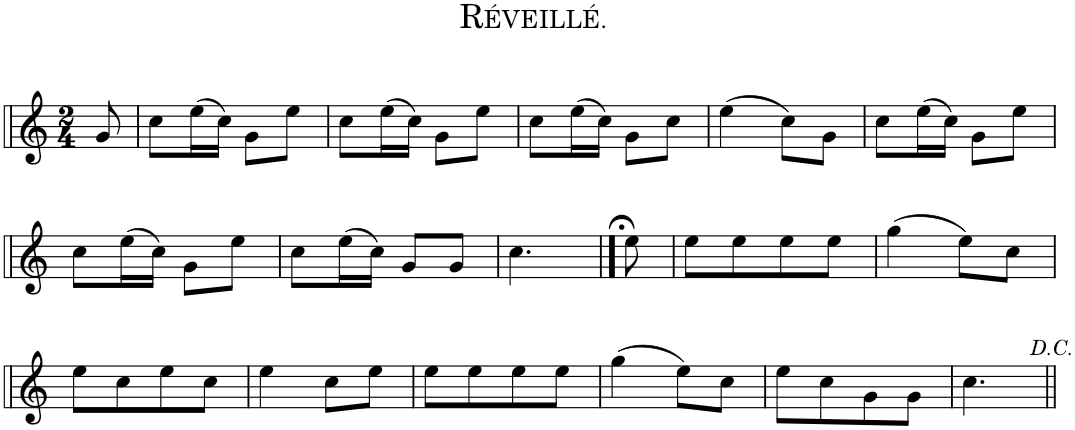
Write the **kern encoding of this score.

**kern
*part1
*staff1
*I"Bb Trumpet
*I'Bb Tpt.
*clefG2
*Trd1c2
*k[]
*M2/4
=
8g'~/
=1
8cc'~\L
(16ee\L
16cc'~\JJ)
8g'~\L
8ee'~\J
=2
8cc'~\L
(16ee\L
16cc'~\JJ)
8g'~\L
8ee'~\J
=3
8cc'~\L
(16ee\L
16cc'~\JJ)
8g'~\L
8cc'~\J
=4
(4ee\
8cc'~\L)
8g'~\J
=5
8cc'~\L
(16ee\L
16cc'~\JJ)
8g'~\L
8ee'~\J
!!LO:LB:g=z
=6
8cc'~\L
(16ee\L
16cc'~\JJ)
8g'~\L
8ee'~\J
=7
8cc'~\L
(16ee\L
16cc'~\JJ)
8g'~/L
8g'~/J
=8
4.cc;<\
==9
8ee'~\
=10
8ee'~\L
8ee'~\
8ee'~\
8ee'~\J
=11
(4gg\
8ee'~\L)
8cc'~\J
!!LO:LB:g=z
=12
8ee'~\L
8cc'~\
8ee'~\
8cc'~\J
=13
4ee'~\
8cc'~\L
8ee'~\J
=14
8ee'~\L
8ee'~\
8ee'~\
8ee'~\J
=15
(4gg\
8ee'~\L)
8cc'~\J
=16
8ee'~\L
8cc'~\
8g'~\
8g'~\J
=17
4.cc\
=||
*-
